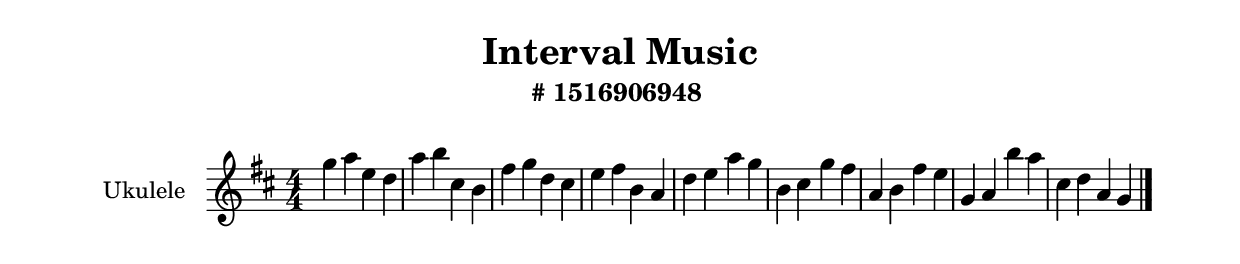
%#(set-global-staff-size 10)

\header{
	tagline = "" 
	title = "Interval Music"
	subtitle="#
1516906948
"
}

\paper{
  indent = 2\cm
  left-margin = 1.5\cm
  right-margin = 1.5\cm
  top-margin = 2\cm
  bottom-margin = 1.5\cm
  ragged-last-bottom = ##t
  print-all-headers = ##t
  print-page-number = ##f
}

\score{
\header{
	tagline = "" 
	title = "  "
	subtitle="  "
}
 \new  StaffGroup  <<

\new Staff \with {
    instrumentName = #"
Ukulele
"
	midiInstrument = "Acoustic Guitar (nylon)"
  }
\absolute {
\numericTimeSignature

\clef
"treble"

\key d \major g''4 a''4 e''4 d''4 a''4 b''4 cis''4 b'4 fis''4 g''4 d''4 cis''4 e''4 fis''4 b'4 a'4 d''4 e''4 a''4 g''4 b'4 cis''4 g''4 fis''4 a'4 b'4 fis''4 e''4 g'4 a'4 b''4 a''4 cis''4 d''4 a'4 g'4 

	\bar "|."

}


>>
\layout{}
\midi{}
}

